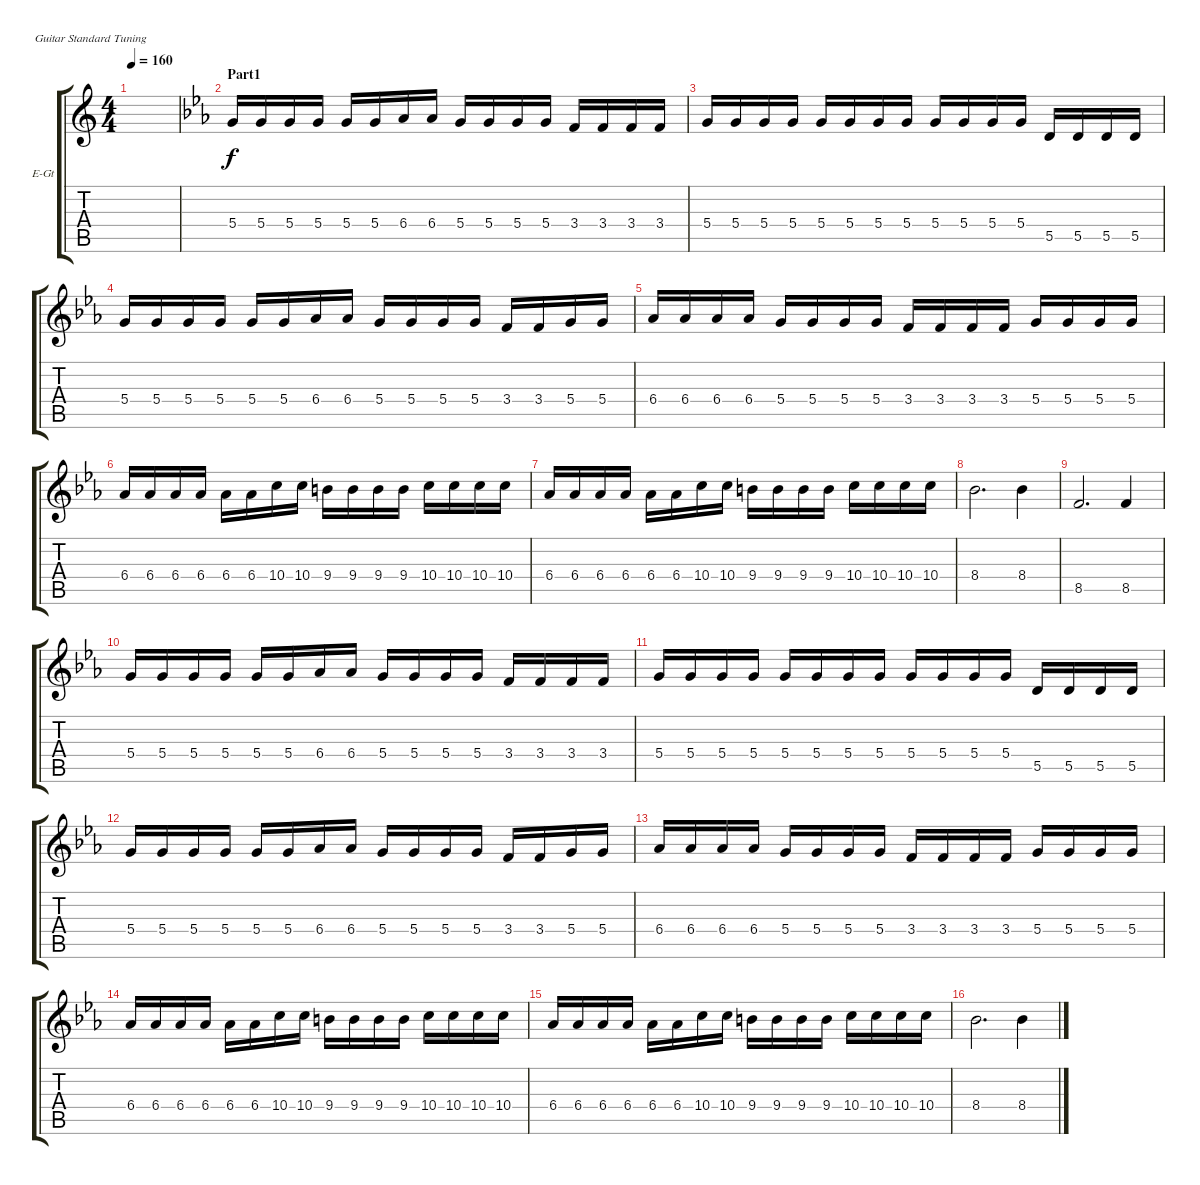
\defaultSystemsLayout 4
\bracketExtendMode groupsimilarinstruments
\firstSystemTrackNameOrientation horizontal
\otherSystemsTrackNameOrientation horizontal
\track ("Electric Guitar" "E-Gt") {instrument distortionguitar}
\staff {score tabs}
\tuning (E4 B3 G3 D3 A2 E2)
\ts (4 4)
\tempo 160
\clef g2
\ks c
|
\section ("" "Part1")
\ks cminor
5.4.16 5.4.16 5.4.16 5.4.16 5.4.16 5.4.16 6.4.16 6.4.16 5.4.16 5.4.16 5.4.16 5.4.16 3.4.16 3.4.16 3.4.16 3.4.16 |
5.4.16 5.4.16 5.4.16 5.4.16 5.4.16 5.4.16 5.4.16 5.4.16 5.4.16 5.4.16 5.4.16 5.4.16 5.5.16 5.5.16 5.5.16 5.5.16 |
5.4.16 5.4.16 5.4.16 5.4.16 5.4.16 5.4.16 6.4.16 6.4.16 5.4.16 5.4.16 5.4.16 5.4.16 3.4.16 3.4.16 5.4.16 5.4.16 |
6.4.16 6.4.16 6.4.16 6.4.16 5.4.16 5.4.16 5.4.16 5.4.16 3.4.16 3.4.16 3.4.16 3.4.16 5.4.16 5.4.16 5.4.16 5.4.16 |
6.4.16 6.4.16 6.4.16 6.4.16 6.4.16 6.4.16 10.4.16 10.4.16 9.4.16 9.4.16 9.4.16 9.4.16 10.4.16 10.4.16 10.4.16 10.4.16 |
6.4.16 6.4.16 6.4.16 6.4.16 6.4.16 6.4.16 10.4.16 10.4.16 9.4.16 9.4.16 9.4.16 9.4.16 10.4.16 10.4.16 10.4.16 10.4.16 |
8.4.2{d} 8.4.4 |
8.5.2{d} 8.5.4 |
\section ("" "")
5.4.16 5.4.16 5.4.16 5.4.16 5.4.16 5.4.16 6.4.16 6.4.16 5.4.16 5.4.16 5.4.16 5.4.16 3.4.16 3.4.16 3.4.16 3.4.16 |
5.4.16 5.4.16 5.4.16 5.4.16 5.4.16 5.4.16 5.4.16 5.4.16 5.4.16 5.4.16 5.4.16 5.4.16 5.5.16 5.5.16 5.5.16 5.5.16 |
5.4.16 5.4.16 5.4.16 5.4.16 5.4.16 5.4.16 6.4.16 6.4.16 5.4.16 5.4.16 5.4.16 5.4.16 3.4.16 3.4.16 5.4.16 5.4.16 |
6.4.16 6.4.16 6.4.16 6.4.16 5.4.16 5.4.16 5.4.16 5.4.16 3.4.16 3.4.16 3.4.16 3.4.16 5.4.16 5.4.16 5.4.16 5.4.16 |
6.4.16 6.4.16 6.4.16 6.4.16 6.4.16 6.4.16 10.4.16 10.4.16 9.4.16 9.4.16 9.4.16 9.4.16 10.4.16 10.4.16 10.4.16 10.4.16 |
6.4.16 6.4.16 6.4.16 6.4.16 6.4.16 6.4.16 10.4.16 10.4.16 9.4.16 9.4.16 9.4.16 9.4.16 10.4.16 10.4.16 10.4.16 10.4.16 |
8.4.2{d} 8.4.4
